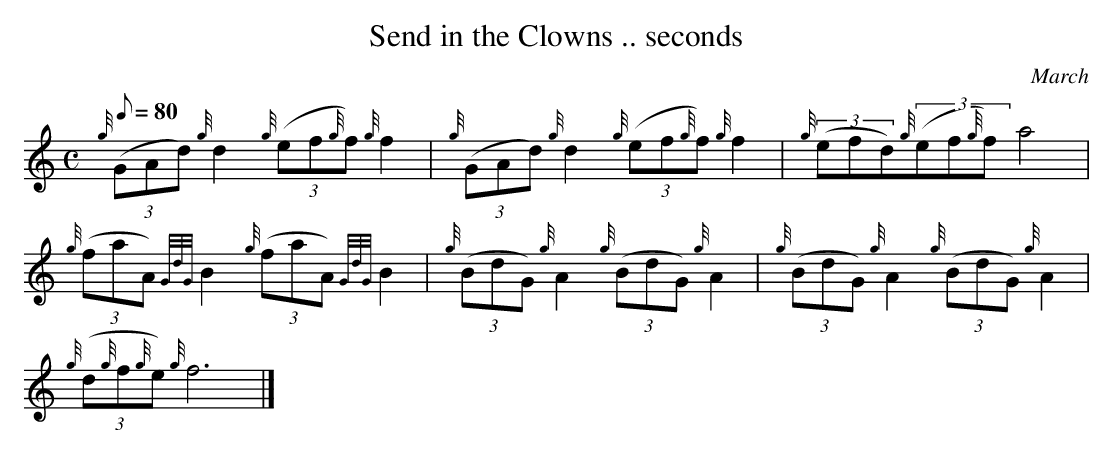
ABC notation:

X:1
T:Send in the Clowns .. seconds
M:C
L:1/8
Q:80
C:March
K:HP
{g}((3GAd){g}d2{g}((3ef{g}f){g}f2 | \
{g}((3GAd){g}d2{g}((3ef{g}f){g}f2 | \
{g}((3efd){g}((3ef{g}f)a4 |
{g}((3faA){GdG}B2{g}((3faA){GdG}B2 | \
{g}((3BdG){g}A2{g}((3BdG){g}A2 | \
{g}((3BdG){g}A2{g}((3BdG){g}A2 |
{g}((3d{g}f{g}e){g}f6|]
